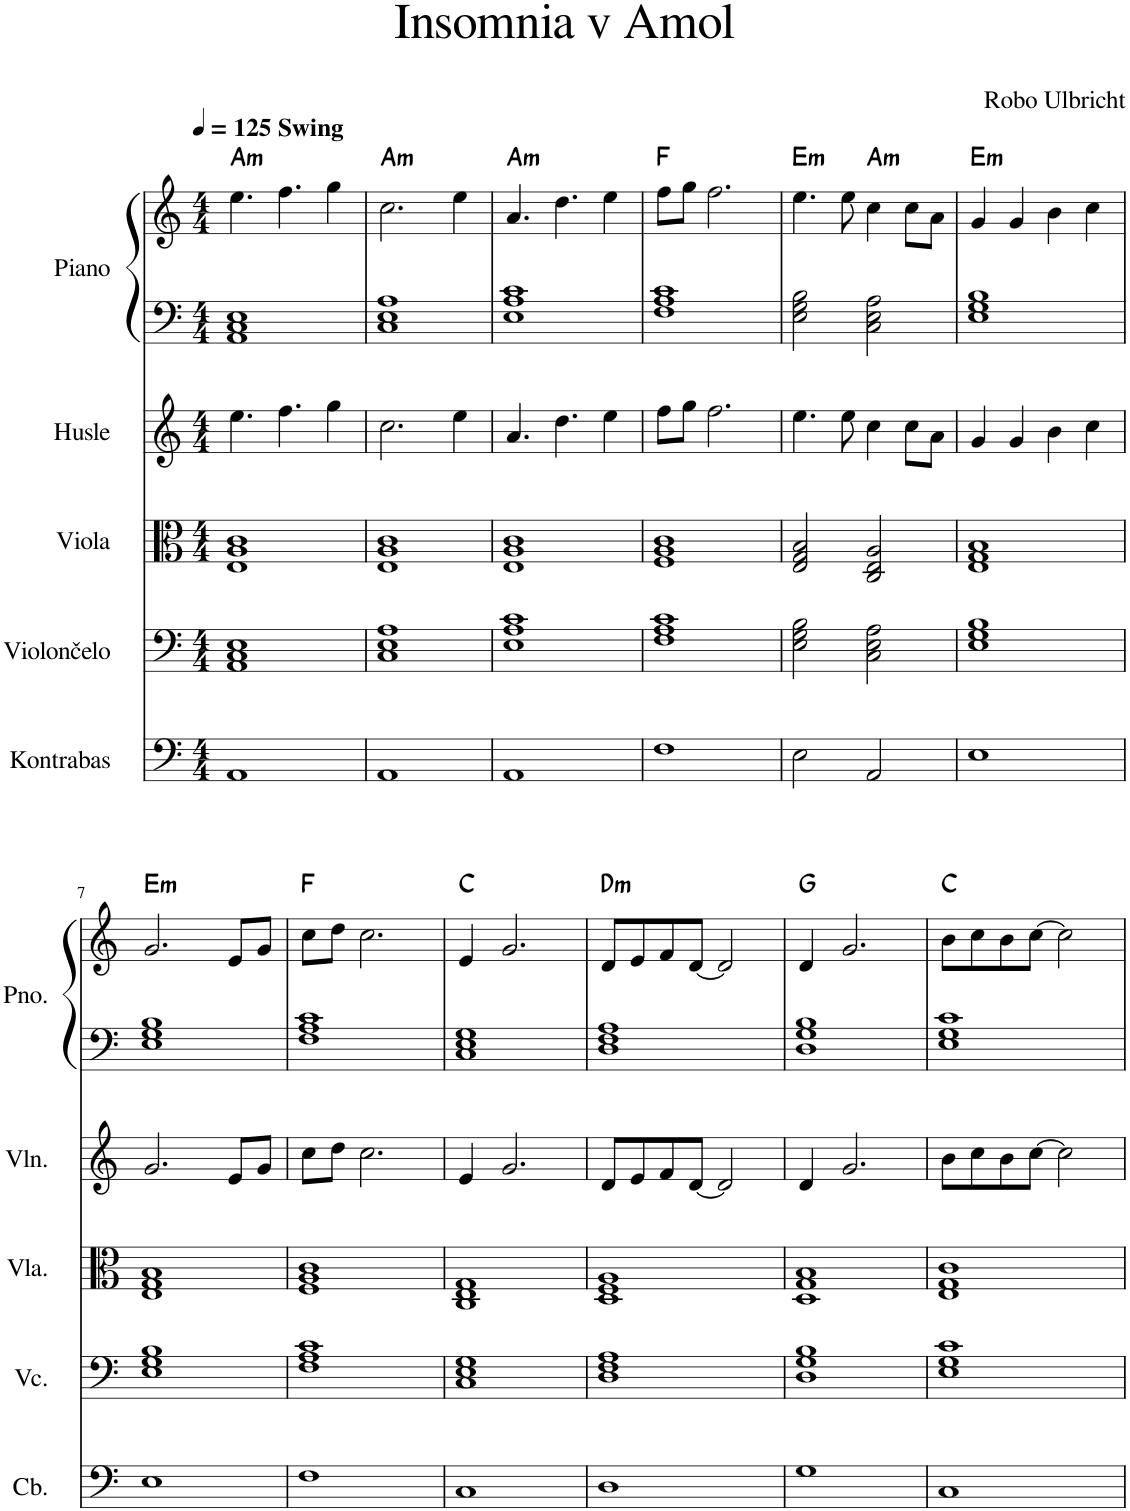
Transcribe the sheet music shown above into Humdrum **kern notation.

**kern	**kern	**kern	**kern	**kern	**kern	**harte
*part5	*part4	*part3	*part2	*part1	*part1	*part1
*staff6	*staff5	*staff4	*staff3	*staff2	*staff1	*
*I"Kontrabas	*I"Violončelo	*I"Viola	*I"Husle	*I"Piano	*	*
*	*	*I'Vla.	*	*I'Pno.	*	*
*clefF4	*clefF4	*clefC3	*clefG2	*clefF4	*clefG2	*
*Trd7c12	*	*	*	*	*	*
*k[]	*k[]	*k[]	*k[]	*k[]	*k[]	*
*M4/4	*M4/4	*M4/4	*M4/4	*M4/4	*M4/4	*
*MM125	*MM125	*MM125	*MM125	*MM125	*MM125	*
=1	=1	=1	=1	=1	=1	=1
!	!	!	!	!	!LO:TX:a:B:t=Swing	!
!	!	!	!	!	!	!LO:H:kt=m
1AA	1AA 1C 1E	1E 1A 1c	4.ee\	1AA 1C 1E	4.ee\	A:min
.	.	.	4.ff\	.	4.ff\	.
.	.	.	4gg\	.	4gg\	.
=2	=2	=2	=2	=2	=2	=2
!	!	!	!	!	!	!LO:H:kt=m
1AA	1C 1E 1A	1E 1A 1c	2.cc\	1C 1E 1A	2.cc\	A:min
.	.	.	4ee\	.	4ee\	.
=3	=3	=3	=3	=3	=3	=3
!	!	!	!	!	!	!LO:H:kt=m
1AA	1E 1A 1c	1E 1A 1c	4.a/	1E 1A 1c	4.a/	A:min
.	.	.	4.dd\	.	4.dd\	.
.	.	.	4ee\	.	4ee\	.
=4	=4	=4	=4	=4	=4	=4
1F	1F 1A 1c	1F 1A 1c	8ff\L	1F 1A 1c	8ff\L	F:maj
.	.	.	8gg\J	.	8gg\J	.
.	.	.	2.ff\	.	2.ff\	.
=5	=5	=5	=5	=5	=5	=5
!	!	!	!	!	!	!LO:H:kt=m
2E\	2E\ 2G\ 2B\	2E/ 2G/ 2B/	4.ee\	2E\ 2G\ 2B\	4.ee\	E:min
.	.	.	8ee\	.	8ee\	.
!	!	!	!	!	!	!LO:H:kt=m
2AA/	2C\ 2E\ 2A\	2C/ 2E/ 2A/	4cc\	2C\ 2E\ 2A\	4cc\	A:min
.	.	.	8cc\L	.	8cc\L	.
.	.	.	8a\J	.	8a\J	.
=6	=6	=6	=6	=6	=6	=6
!	!	!	!	!	!	!LO:H:kt=m
1E	1E 1G 1B	1E 1G 1B	4g/	1E 1G 1B	4g/	E:min
.	.	.	4g/	.	4g/	.
.	.	.	4b\	.	4b\	.
.	.	.	4cc\	.	4cc\	.
!!LO:LB:g=z
=7	=7	=7	=7	=7	=7	=7
!	!	!	!	!	!	!LO:H:kt=m
1E	1E 1G 1B	1E 1G 1B	2.g/	1E 1G 1B	2.g/	E:min
.	.	.	8e/L	.	8e/L	.
.	.	.	8g/J	.	8g/J	.
=8	=8	=8	=8	=8	=8	=8
1F	1F 1A 1c	1F 1A 1c	8cc\L	1F 1A 1c	8cc\L	F:maj
.	.	.	8dd\J	.	8dd\J	.
.	.	.	2.cc\	.	2.cc\	.
=9	=9	=9	=9	=9	=9	=9
1C	1C 1E 1G	1C 1E 1G	4e/	1C 1E 1G	4e/	C:maj
.	.	.	2.g/	.	2.g/	.
=10	=10	=10	=10	=10	=10	=10
!	!	!	!	!	!	!LO:H:kt=m
1D	1D 1F 1A	1D 1F 1A	8d/L	1D 1F 1A	8d/L	D:min
.	.	.	8e/	.	8e/	.
.	.	.	8f/	.	8f/	.
.	.	.	[8d/J	.	[8d/J	.
.	.	.	2d/]	.	2d/]	.
=11	=11	=11	=11	=11	=11	=11
1G	1D 1G 1B	1D 1G 1B	4d/	1D 1G 1B	4d/	G:maj
.	.	.	2.g/	.	2.g/	.
=12	=12	=12	=12	=12	=12	=12
1C	1E 1G 1c	1E 1G 1c	8b\L	1E 1G 1c	8b\L	C:maj
.	.	.	8cc\	.	8cc\	.
.	.	.	8b\	.	8b\	.
.	.	.	[8cc\J	.	[8cc\J	.
.	.	.	2cc\]	.	2cc\]	.
=	=	=	=	=	=	=
*-	*-	*-	*-	*-	*-	*-
